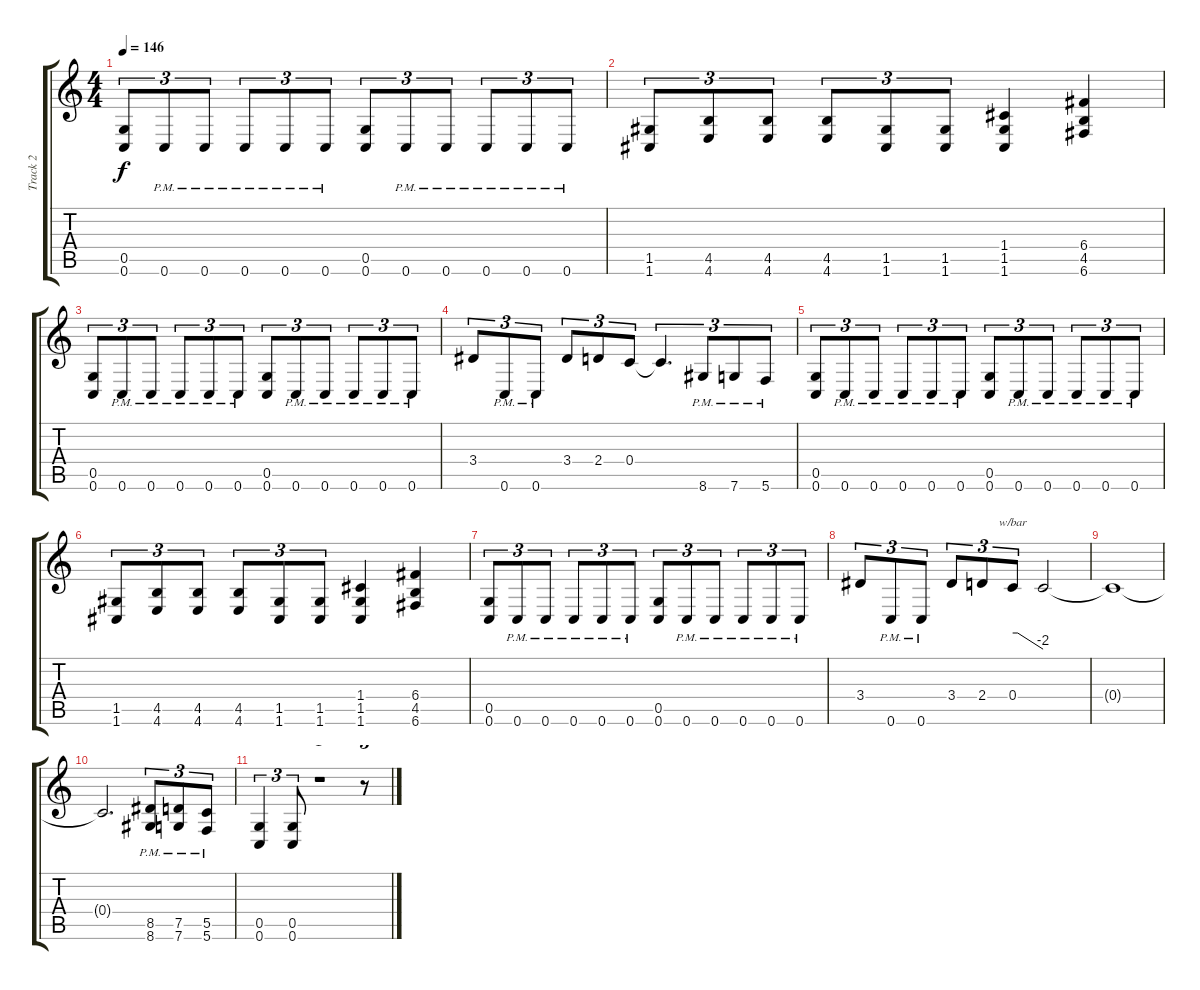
\track ("Track 2" "Track 2") {instrument distortionguitar}
\staff {score tabs}
\tuning (D4 A3 F3 C3 G2 C2) {hide}
\ts (4 4)
\tempo 146
\clef g2
\ks c
(0.5 0.6).8{tu (3 2) dy f} 0.6{pm}.8{tu (3 2)} 0.6{pm}.8{tu (3 2)} 0.6{pm}.8{tu (3 2)} 0.6{pm}.8{tu (3 2)} 0.6{pm}.8{tu (3 2)} (0.5 0.6).8{tu (3 2)} 0.6{pm}.8{tu (3 2)} 0.6{pm}.8{tu (3 2)} 0.6{pm}.8{tu (3 2)} 0.6{pm}.8{tu (3 2)} 0.6{pm}.8{tu (3 2)} |
(1.5 1.6).8{tu (3 2)} (4.5 4.6).8{tu (3 2)} (4.5 4.6).8{tu (3 2)} (4.5 4.6).8{tu (3 2)} (1.5 1.6).8{tu (3 2)} (1.5 1.6).8{tu (3 2)} (1.4 1.5 1.6).4 (6.4 4.5 6.6).4 |
(0.5 0.6).8{tu (3 2)} 0.6{pm}.8{tu (3 2)} 0.6{pm}.8{tu (3 2)} 0.6{pm}.8{tu (3 2)} 0.6{pm}.8{tu (3 2)} 0.6{pm}.8{tu (3 2)} (0.5 0.6).8{tu (3 2)} 0.6{pm}.8{tu (3 2)} 0.6{pm}.8{tu (3 2)} 0.6{pm}.8{tu (3 2)} 0.6{pm}.8{tu (3 2)} 0.6{pm}.8{tu (3 2)} |
3.4.8{tu (3 2)} 0.6{pm}.8{tu (3 2)} 0.6{pm}.8{tu (3 2)} 3.4.8{tu (3 2)} 2.4.8{tu (3 2)} 0.4.8{tu (3 2)} 0.4{t}.4{d tu (3 2)} 8.6{pm}.8{tu (3 2)} 7.6{pm}.8{tu (3 2)} 5.6{pm}.8{tu (3 2)} |
(0.5 0.6).8{tu (3 2)} 0.6{pm}.8{tu (3 2)} 0.6{pm}.8{tu (3 2)} 0.6{pm}.8{tu (3 2)} 0.6{pm}.8{tu (3 2)} 0.6{pm}.8{tu (3 2)} (0.5 0.6).8{tu (3 2)} 0.6{pm}.8{tu (3 2)} 0.6{pm}.8{tu (3 2)} 0.6{pm}.8{tu (3 2)} 0.6{pm}.8{tu (3 2)} 0.6{pm}.8{tu (3 2)} |
(1.5 1.6).8{tu (3 2)} (4.5 4.6).8{tu (3 2)} (4.5 4.6).8{tu (3 2)} (4.5 4.6).8{tu (3 2)} (1.5 1.6).8{tu (3 2)} (1.5 1.6).8{tu (3 2)} (1.4 1.5 1.6).4 (6.4 4.5 6.6).4 |
(0.5 0.6).8{tu (3 2)} 0.6{pm}.8{tu (3 2)} 0.6{pm}.8{tu (3 2)} 0.6{pm}.8{tu (3 2)} 0.6{pm}.8{tu (3 2)} 0.6{pm}.8{tu (3 2)} (0.5 0.6).8{tu (3 2)} 0.6{pm}.8{tu (3 2)} 0.6{pm}.8{tu (3 2)} 0.6{pm}.8{tu (3 2)} 0.6{pm}.8{tu (3 2)} 0.6{pm}.8{tu (3 2)} |
3.4.8{tu (3 2)} 0.6{pm}.8{tu (3 2)} 0.6{pm}.8{tu (3 2)} 3.4.8{tu (3 2)} 2.4.8{tu (3 2)} 0.4.8{tu (3 2) tbe (custom default 0 0 10 0 60 -8)} 0.4{t}.2 |
0.4{t}.1 |
0.4{t}.2{d} (8.5{pm} 8.6{pm}).8{tu (3 2)} (7.5{pm} 7.6{pm}).8{tu (3 2)} (5.5{pm} 5.6{pm}).8{tu (3 2)} |
(0.5 0.6).4{tu (3 2)} (0.5 0.6).8{tu (3 2)} r.1{tu (3 2)} r.8{tu (3 2)}
